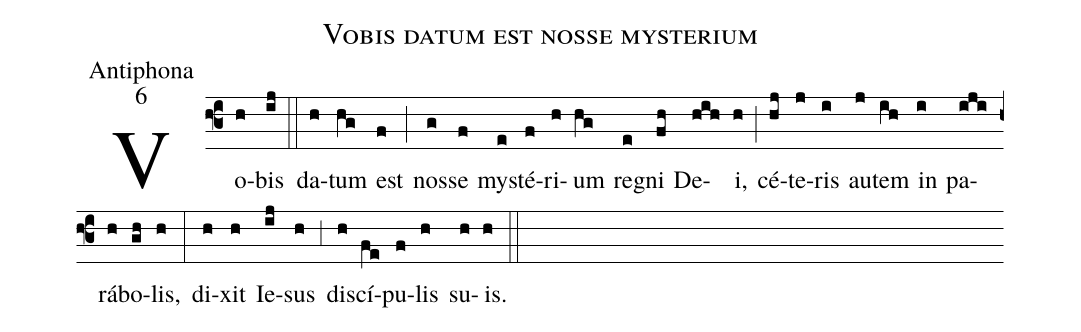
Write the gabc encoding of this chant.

name:Vobis datum est nosse mysterium;
office-part:Antiphona;
mode:6;
%%
(f3) Vo(h)bis(ij) (::)
da(h)tum(hg) est(f) (;) nos(g)se(f) my(e)sté(f)ri(h)um(hg) re(e)gni(fh) De(hih)i,(h) (;) cé(hj)te(j)ris(i) au(j)tem(ih) in(i) pa(iji)rá(h)bo(gh)lis,(h) (:)
di(h)xit(h) Ie(ij)sus(h) (,3) di(h)scí(fe)pu(f)lis(h) su(h)is.(h) (::)
